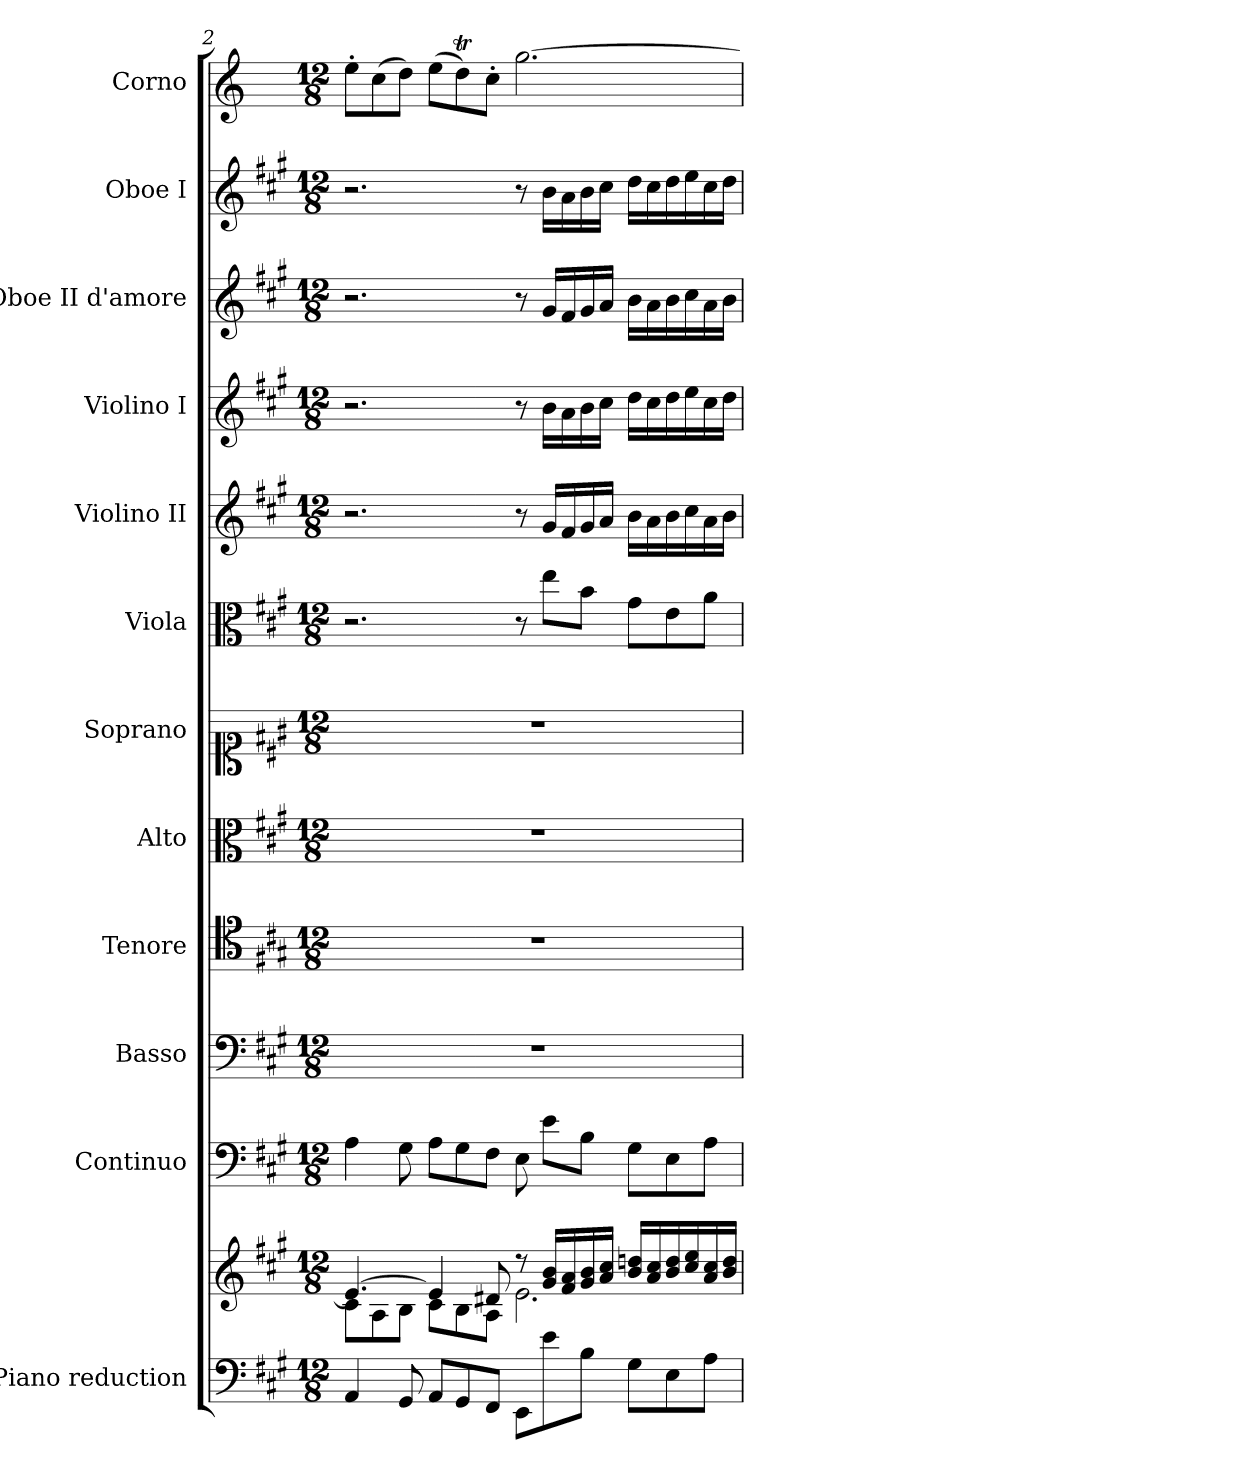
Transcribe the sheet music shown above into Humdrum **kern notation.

**kern	**kern	**kern	**kern	**kern	**kern	**kern	**kern	**kern	**kern	**kern	**kern	**kern
*part12	*part12	*part11	*part10	*part9	*part8	*part7	*part6	*part5	*part4	*part3	*part2	*part1
*staff13	*staff12	*staff11	*staff10	*staff9	*staff8	*staff7	*staff6	*staff5	*staff4	*staff3	*staff2	*staff1
*I"Piano reduction	*	*I"Continuo	*I"Basso	*I"Tenore	*I"Alto	*I"Soprano	*I"Viola	*I"Violino II	*I"Violino I	*I"Oboe II d'amore	*I"Oboe I	*I"Corno
*I'Pno	*	*	*	*	*	*	*I'Vla	*I'Vln	*I'Vln	*I'Ob	*I'Ob	*
*clefF4	*clefG2	*clefF4	*clefF4	*clefC4	*clefC3	*clefC1	*clefC3	*clefG2	*clefG2	*clefG2	*clefG2	*clefG2
*	*	*	*	*	*	*	*	*	*	*	*	*ITrd2c3
*k[f#c#g#]	*k[f#c#g#]	*k[f#c#g#]	*k[f#c#g#]	*k[f#c#g#]	*k[f#c#g#]	*k[f#c#g#]	*k[f#c#g#]	*k[f#c#g#]	*k[f#c#g#]	*k[f#c#g#]	*k[f#c#g#]	*k[f#c#g#]
*M12/8	*M12/8	*M12/8	*M12/8	*M12/8	*M12/8	*M12/8	*M12/8	*M12/8	*M12/8	*M12/8	*M12/8	*M12/8
=2	=2	=2	=2	=2	=2	=2	=2	=2	=2	=2	=2	=2
*	*^	*	*	*	*	*	*	*	*	*	*	*
4AA/	4.e/_	8c#\L	4A\	1.r	1.r	1.r	1.r	2.r	2.r	2.r	2.r	2.r	8cc#'\L
.	.	8A\	.	.	.	.	.	.	.	.	.	.	(>8a\
8GG#/	.	8B\J	8G#\	.	.	.	.	.	.	.	.	.	8b\J)
8AA/L	4e/]	8c#\L	8A\L	.	.	.	.	.	.	.	.	.	(>8cc#\L
8GG#/	.	8B\	8G#\	.	.	.	.	.	.	.	.	.	8bT\)
8FF#/J	8d#X/	8A\J	8F#\J	.	.	.	.	.	.	.	.	.	8a'\J
8EE\L	8r	2.e\	8E\	.	.	.	.	8r	8r	8r	8r	8r	[2.ee\
8e\	16g#/ 16b/LL	.	8e\L	.	.	.	.	8ee\L	16g#/LL	16b\LL	16g#/LL	16b\LL	.
.	16f#/ 16a/	.	.	.	.	.	.	.	16f#/	16a\	16f#/	16a\	.
8B\J	16g#/ 16b/	.	8B\J	.	.	.	.	8b\J	16g#/	16b\	16g#/	16b\	.
.	16a/ 16cc#/JJ	.	.	.	.	.	.	.	16a/JJ	16cc#\JJ	16a/JJ	16cc#\JJ	.
8G#\L	16b/ 16ddn/LL	.	8G#\L	.	.	.	.	8g#\L	16b\LL	16dd\LL	16b\LL	16dd\LL	.
.	16a/ 16cc#/	.	.	.	.	.	.	.	16a\	16cc#\	16a\	16cc#\	.
8E\	16b/ 16dd/	.	8E\	.	.	.	.	8e\	16b\	16dd\	16b\	16dd\	.
.	16cc#/ 16ee/	.	.	.	.	.	.	.	16cc#\	16ee\	16cc#\	16ee\	.
8A\J	16a/ 16cc#/	.	8A\J	.	.	.	.	8a\J	16a\	16cc#\	16a\	16cc#\	.
.	16b/ 16dd/JJ	.	.	.	.	.	.	.	16b\JJ	16dd\JJ	16b\JJ	16dd\JJ	.
*	*v	*v	*	*	*	*	*	*	*	*	*	*	*
=	=	=	=	=	=	=	=	=	=	=	=	=
*-	*-	*-	*-	*-	*-	*-	*-	*-	*-	*-	*-	*-
